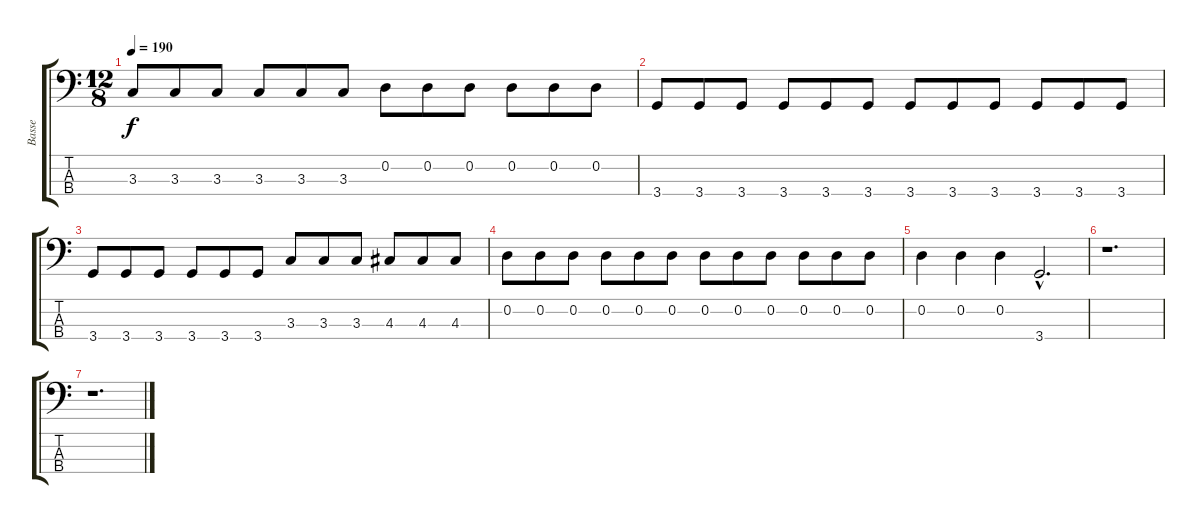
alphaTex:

\track ("Basse" "Basse") {instrument electricbassfinger}
\staff {score tabs}
\tuning (G2 D2 A1 E1) {hide}
\ts (12 8)
\tempo 190
\clef f4
\ks c
3.3.8{dy f} 3.3.8 3.3.8 3.3.8 3.3.8 3.3.8 0.2.8 0.2.8 0.2.8 0.2.8 0.2.8 0.2.8 |
3.4.8 3.4.8 3.4.8 3.4.8 3.4.8 3.4.8 3.4.8 3.4.8 3.4.8 3.4.8 3.4.8 3.4.8 |
3.4.8 3.4.8 3.4.8 3.4.8 3.4.8 3.4.8 3.3.8 3.3.8 3.3.8 4.3.8 4.3.8 4.3.8 |
0.2.8 0.2.8 0.2.8 0.2.8 0.2.8 0.2.8 0.2.8 0.2.8 0.2.8 0.2.8 0.2.8 0.2.8 |
0.2.4 0.2.4 0.2.4 3.4{hac}.2{d} |
r.1{d} |
r.1{d}
